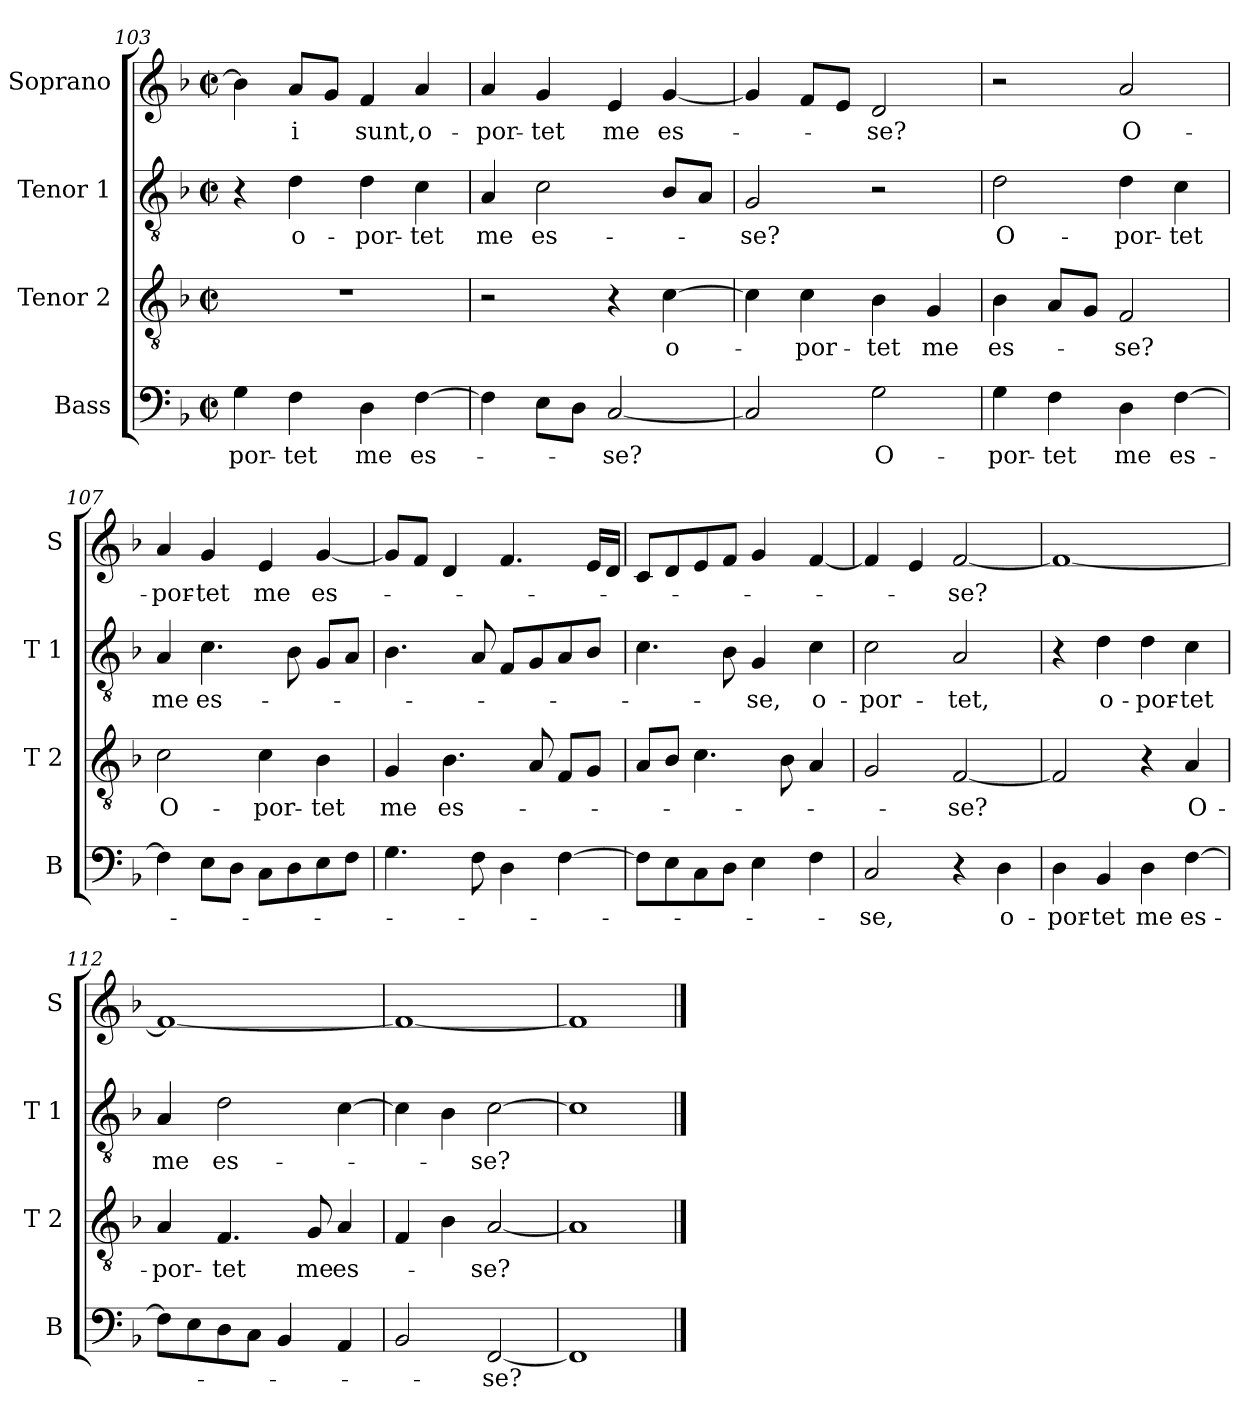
**kern	**text	**kern	**text	**kern	**text	**kern	**text
*part4	*part4	*part3	*part3	*part2	*part2	*part1	*part1
*staff4	*staff4	*staff3	*staff3	*staff2	*staff2	*staff1	*staff1
*I"Bass	*	*I"Tenor 2	*	*I"Tenor 1	*	*I"Soprano	*
*I'B	*	*I'T 2	*	*I'T 1	*	*I'S	*
*clefF4	*	*clefGv2	*	*clefGv2	*	*clefG2	*
*k[b-]	*	*k[b-]	*	*k[b-]	*	*k[b-]	*
*F:	*	*F:	*	*F:	*	*F:	*
*M2/2	*	*M2/2	*	*M2/2	*	*M2/2	*
*met(c|)	*	*met(c|)	*	*met(c|)	*	*met(c|)	*
=103	=103	=103	=103	=103	=103	=103	=103
4G\	-por-	1r	.	4r	.	4b-\]	.
4F\	-tet	.	.	4d\	o-	8a/L	-i
.	.	.	.	.	.	8g/J	.
4D\	me	.	.	4d\	-por-	4f/	sunt,
[4F\	es-	.	.	4c\	-tet	4a/	o-
!!LO:LB:g=z
=104	=104	=104	=104	=104	=104	=104	=104
4F\]	.	2r	.	4A/	me	4a/	-por-
8E\L	.	.	.	2c\	es-	4g/	-tet
8D\J	.	.	.	.	.	.	.
[2C/	-se?	4r	.	.	.	4e/	me
.	.	[4c\	o-	8B-/L	.	[4g/	es-
.	.	.	.	8A/J	.	.	.
=105	=105	=105	=105	=105	=105	=105	=105
2C/]	.	4c\]	.	2G/	-se?	4g/]	.
.	.	4c\	-por-	.	.	8f/L	.
.	.	.	.	.	.	8e/J	.
2G\	O-	4B-\	-tet	2r	.	2d/	-se?
.	.	4G/	me	.	.	.	.
=106	=106	=106	=106	=106	=106	=106	=106
4G\	-por-	4B-\	es-	2d\	O-	2r	.
4F\	-tet	8A/L	.	.	.	.	.
.	.	8G/J	.	.	.	.	.
4D\	me	2F/	-se?	4d\	-por-	2a/	O-
[4F\	es-	.	.	4c\	-tet	.	.
=107	=107	=107	=107	=107	=107	=107	=107
4F\]	.	2c\	O-	4A/	me	4a/	-por-
8E\L	.	.	.	4.c\	es-	4g/	-tet
8D\J	.	.	.	.	.	.	.
8C\L	.	4c\	-por-	.	.	4e/	me
8D\	.	.	.	8B-\	.	.	.
8E\	.	4B-\	-tet	8G/L	.	[4g/	es-
8F\J	.	.	.	8A/J	.	.	.
=108	=108	=108	=108	=108	=108	=108	=108
4.G\	.	4G/	me	4.B-\	.	8g/L]	.
.	.	.	.	.	.	8f/J	.
.	.	4.B-\	es-	.	.	4d/	.
8F\	.	.	.	8A/	.	.	.
4D\	.	.	.	8F/L	.	4.f/	.
.	.	8A/	.	8G/	.	.	.
[4F\	.	8F/L	.	8A/	.	.	.
.	.	8G/J	.	8B-/J	.	16e/LL	.
.	.	.	.	.	.	16d/JJ	.
!!LO:LB:g=z
=109	=109	=109	=109	=109	=109	=109	=109
8F\L]	.	8A/L	.	4.c\	.	8c/L	.
8E\	.	8B-/J	.	.	.	8d/	.
8C\	.	4.c\	.	.	.	8e/	.
8D\J	.	.	.	8B-\	.	8f/J	.
4E\	.	.	.	4G/	-se,	4g/	.
.	.	8B-\	.	.	.	.	.
4F\	.	4A/	.	4c\	o-	[4f/	.
=110	=110	=110	=110	=110	=110	=110	=110
2C/	-se,	2G/	.	2c\	-por-	4f/]	.
.	.	.	.	.	.	4e/	.
4r	.	[2F/	-se?	2A/	-tet,	[2f/	-se?
4D\	o-	.	.	.	.	.	.
=111	=111	=111	=111	=111	=111	=111	=111
4D\	-por-	2F/]	.	4r	.	1f_	.
4BB-/	-tet	.	.	4d\	o-	.	.
4D\	me	4r	.	4d\	-por-	.	.
[4F\	es-	4A/	O-	4c\	-tet	.	.
=112	=112	=112	=112	=112	=112	=112	=112
8F\L]	.	4A/	-por-	4A/	me	1f_	.
8E\	.	.	.	.	.	.	.
8D\	.	4.F/	-tet	2d\	es-	.	.
8C\J	.	.	.	.	.	.	.
4BB-/	.	.	.	.	.	.	.
.	.	8G/	me	.	.	.	.
4AA/	.	4A/	es-	[4c\	.	.	.
=113	=113	=113	=113	=113	=113	=113	=113
2BB-/	.	4F/	.	4c\]	.	1f_	.
.	.	4B-\	.	4B-\	.	.	.
[2FF/	-se?	[2A/	-se?	[2c\	-se?	.	.
=114	=114	=114	=114	=114	=114	=114	=114
1FF]	.	1A]	.	1c]	.	1f]	.
==	==	==	==	==	==	==	==
*-	*-	*-	*-	*-	*-	*-	*-
